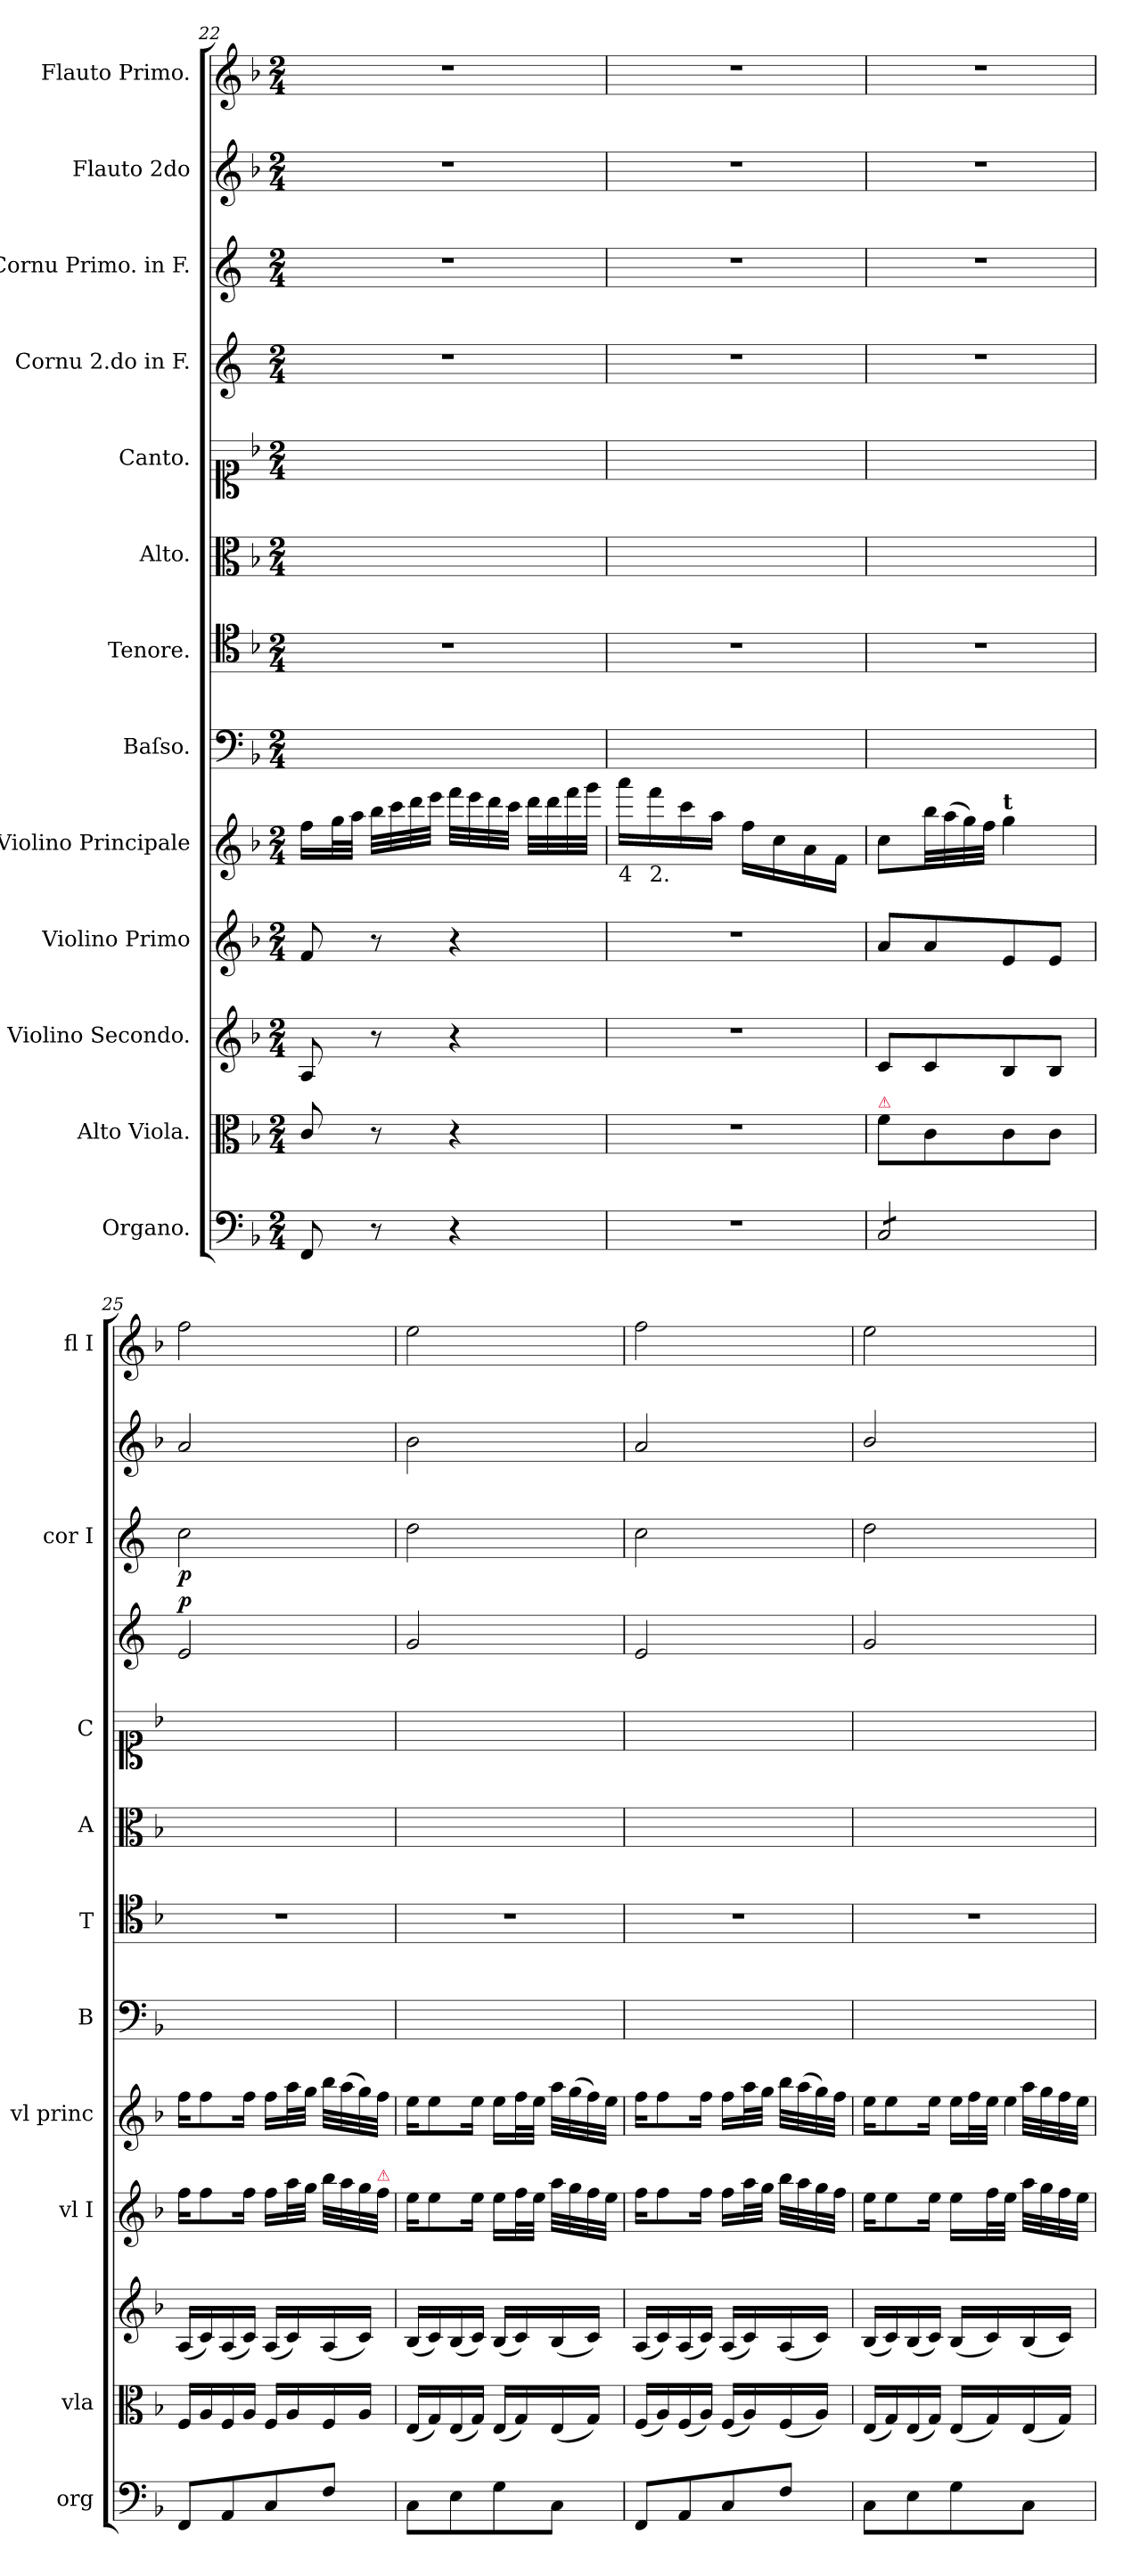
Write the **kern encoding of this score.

**kern	**kern	**kern	**kern	**kern	**dynam	**kern	**kern	**kern	**kern	**kern	**dynam	**kern	**dynam	**kern	**kern
*part13	*part12	*part11	*part10	*part9	*part9	*part8	*part7	*part6	*part5	*part4	*part4	*part3	*part3	*part2	*part1
*staff13	*staff12	*staff11	*staff10	*staff9	*staff9	*staff8	*staff7	*staff6	*staff5	*staff4	*staff4	*staff3	*staff3	*staff2	*staff1
*I"Organo.	*I"Alto Viola.	*I"Violino Secondo.	*I"Violino Primo	*I"Violino Principale	*	*I"Baſso.	*I"Tenore.	*I"Alto.	*I"Canto.	*I"Cornu 2.do in F.	*	*I"Cornu Primo. in F.	*	*I"Flauto 2do	*I"Flauto Primo.
*I'org	*I'vla	*	*I'vl I	*I'vl princ	*	*I'B	*I'T	*I'A	*I'C	*	*	*I'cor I	*	*	*I'fl I
*clefF4	*clefC3	*clefG2	*clefG2	*clefG2	*	*clefF4	*clefC4	*clefC3	*clefC1	*clefG2	*	*clefG2	*	*clefG2	*clefG2
*	*	*	*	*	*	*	*	*	*	*ITrd4c7	*	*ITrd4c7	*	*	*
*k[b-]	*k[b-]	*k[b-]	*k[b-]	*k[b-]	*	*k[b-]	*k[b-]	*k[b-]	*k[b-]	*k[b-]	*	*k[b-]	*	*k[b-]	*k[b-]
*F:	*F:	*F:	*F:	*F:	*	*F:	*F:	*F:	*F:	*F:	*	*F:	*	*F:	*F:
*M2/4	*M2/4	*M2/4	*M2/4	*M2/4	*	*M2/4	*M2/4	*M2/4	*M2/4	*M2/4	*	*M2/4	*	*M2/4	*M2/4
=22	=22	=22	=22	=22	=22	=22	=22	=22	=22	=22	=22	=22	=22	=22	=22
8FF/	8c/	8A/	8f/	16ff\LL	.	2ryy	2r	2ryy	2ryy	2r	.	2r	.	2r	2r
.	.	.	.	32gg\L	.	.	.	.	.	.	.	.	.	.	.
.	.	.	.	32aa\JJJ	.	.	.	.	.	.	.	.	.	.	.
8r	8r	8r	8r	32bb-\LLL	.	.	.	.	.	.	.	.	.	.	.
.	.	.	.	32ccc\	.	.	.	.	.	.	.	.	.	.	.
.	.	.	.	32ddd\	.	.	.	.	.	.	.	.	.	.	.
.	.	.	.	32eee\JJJ	.	.	.	.	.	.	.	.	.	.	.
4r	4r	4r	4r	32fff\LLL	.	.	.	.	.	.	.	.	.	.	.
.	.	.	.	32eee\	.	.	.	.	.	.	.	.	.	.	.
.	.	.	.	32ddd\	.	.	.	.	.	.	.	.	.	.	.
.	.	.	.	32ccc\JJJ	.	.	.	.	.	.	.	.	.	.	.
.	.	.	.	32ddd\LLL	.	.	.	.	.	.	.	.	.	.	.
.	.	.	.	32ddd\	.	.	.	.	.	.	.	.	.	.	.
.	.	.	.	32fff\	.	.	.	.	.	.	.	.	.	.	.
.	.	.	.	32ggg\JJJ	.	.	.	.	.	.	.	.	.	.	.
=23	=23	=23	=23	=23	=23	=23	=23	=23	=23	=23	=23	=23	=23	=23	=23
!	!	!	!	!LO:TX:b:t=4	!	!	!	!	!	!	!	!	!	!	!
2r	2r	2r	2r	16aaa\LL	.	2ryy	2r	2ryy	2ryy	2r	.	2r	.	2r	2r
!	!	!	!	!LO:TX:b:t=2.	!	!	!	!	!	!	!	!	!	!	!
.	.	.	.	16fff\	.	.	.	.	.	.	.	.	.	.	.
.	.	.	.	16ccc\	.	.	.	.	.	.	.	.	.	.	.
.	.	.	.	16aa\JJ	.	.	.	.	.	.	.	.	.	.	.
.	.	.	.	16ff\LL	.	.	.	.	.	.	.	.	.	.	.
.	.	.	.	16cc\	.	.	.	.	.	.	.	.	.	.	.
.	.	.	.	16a\	.	.	.	.	.	.	.	.	.	.	.
.	.	.	.	16f\JJ	.	.	.	.	.	.	.	.	.	.	.
=24	=24	=24	=24	=24	=24	=24	=24	=24	=24	=24	=24	=24	=24	=24	=24
!	!LO:TX:a:color=crimson:t=⚠	!	!	!	!	!	!	!	!	!	!	!	!	!	!
*tremolo	*	*	*	*	*	*	*	*	*	*	*	*	*	*	*
8C/L	8f\L	8c/L	8a/L	8cc\L	.	2ryy	2r	2ryy	2ryy	2r	.	2r	.	2r	2r
8C/	8c\	8c/	8a/	32bb-\LL	.	.	.	.	.	.	.	.	.	.	.
.	.	.	.	(32aa\	.	.	.	.	.	.	.	.	.	.	.
.	.	.	.	32gg\)	.	.	.	.	.	.	.	.	.	.	.
.	.	.	.	32ff\JJJ	.	.	.	.	.	.	.	.	.	.	.
!	!	!	!	!LO:TX:a:B:t=t	!	!	!	!	!	!	!	!	!	!	!
8C/	8c\	8B-/	8e/	4gg\	.	.	.	.	.	.	.	.	.	.	.
8C/J	8c\J	8B-/J	8e/J	.	.	.	.	.	.	.	.	.	.	.	.
*Xtremolo	*	*	*	*	*	*	*	*	*	*	*	*	*	*	*
=25	=25	=25	=25	=25	=25	=25	=25	=25	=25	=25	=25	=25	=25	=25	=25
!	!	!	!	!	!	!	!	!	!	!	!LO:DY:a	!	!LO:DY:b	!	!
8FF/L	16F/LL	(16A/LL	16ff\KL	16ff\KL	p&colon;	2ryy	2r	2ryy	2ryy	2A/	p.	2f\	p.	2a/	2ff\
.	16A/	16c/)	8ff\	8ff\	.	.	.	.	.	.	.	.	.	.	.
8AA/	16F/	(16A/	.	.	.	.	.	.	.	.	.	.	.	.	.
.	16A/JJ	16c/JJ)	16ff\Jk	16ff\Jk	.	.	.	.	.	.	.	.	.	.	.
8C/	16F/LL	(16A/LL	16ff\LL	16ff\LL	.	.	.	.	.	.	.	.	.	.	.
.	16A/	16c/)	32aa\L	32aa\L	.	.	.	.	.	.	.	.	.	.	.
.	.	.	32gg\JJJ	32gg\JJJ	.	.	.	.	.	.	.	.	.	.	.
8F/J	16F/	(16A/	32bb-\LLL	32bb-\LLL	.	.	.	.	.	.	.	.	.	.	.
.	.	.	32aa\	(32aa\	.	.	.	.	.	.	.	.	.	.	.
.	16A/JJ	16c/JJ)	32gg\	32gg\)	.	.	.	.	.	.	.	.	.	.	.
!	!	!	!LO:TX:a:color=crimson:t=⚠	!	!	!	!	!	!	!	!	!	!	!	!
.	.	.	32ff\JJJ	32ff\JJJ	.	.	.	.	.	.	.	.	.	.	.
=26	=26	=26	=26	=26	=26	=26	=26	=26	=26	=26	=26	=26	=26	=26	=26
8C\L	(16E/LL	(16B-/LL	16ee\KL	16ee\KL	.	2ryy	2r	2ryy	2ryy	2c/	.	2g\	.	2b-\	2ee\
.	16G/)	16c/)	8ee\	8ee\	.	.	.	.	.	.	.	.	.	.	.
8E\	(16E/	(16B-/	.	.	.	.	.	.	.	.	.	.	.	.	.
.	16G/JJ)	16c/JJ)	16ee\Jk	16ee\Jk	.	.	.	.	.	.	.	.	.	.	.
8G\	(16E/LL	(16B-/LL	16ee\LL	16ee\LL	.	.	.	.	.	.	.	.	.	.	.
.	16G/)	16c/)	32ff\L	32ff\L	.	.	.	.	.	.	.	.	.	.	.
.	.	.	32ee\JJJ	32ee\JJJ	.	.	.	.	.	.	.	.	.	.	.
8C\J	(16E/	(16B-/	32aa\LLL	32aa\LLL	.	.	.	.	.	.	.	.	.	.	.
.	.	.	32gg\	(32gg\	.	.	.	.	.	.	.	.	.	.	.
.	16G/JJ)	16c/JJ)	32ff\	32ff\)	.	.	.	.	.	.	.	.	.	.	.
.	.	.	32ee\JJJ	32ee\JJJ	.	.	.	.	.	.	.	.	.	.	.
=27	=27	=27	=27	=27	=27	=27	=27	=27	=27	=27	=27	=27	=27	=27	=27
8FF/L	(16F/LL	(16A/LL	16ff\KL	16ff\KL	.	2ryy	2r	2ryy	2ryy	2A/	.	2f\	.	2a/	2ff\
.	16A/)	16c/)	8ff\	8ff\	.	.	.	.	.	.	.	.	.	.	.
8AA/	(16F/	(16A/	.	.	.	.	.	.	.	.	.	.	.	.	.
.	16A/JJ)	16c/JJ)	16ff\Jk	16ff\Jk	.	.	.	.	.	.	.	.	.	.	.
8C/	(16F/LL	(16A/LL	16ff\LL	16ff\LL	.	.	.	.	.	.	.	.	.	.	.
.	16A/)	16c/)	32aa\L	32aa\L	.	.	.	.	.	.	.	.	.	.	.
.	.	.	32gg\JJJ	32gg\JJJ	.	.	.	.	.	.	.	.	.	.	.
8F/J	(16F/	(16A/	32bb-\LLL	32bb-\LLL	.	.	.	.	.	.	.	.	.	.	.
.	.	.	32aa\	(32aa\	.	.	.	.	.	.	.	.	.	.	.
.	16A/JJ)	16c/JJ)	32gg\	32gg\)	.	.	.	.	.	.	.	.	.	.	.
.	.	.	32ff\JJJ	32ff\JJJ	.	.	.	.	.	.	.	.	.	.	.
=28	=28	=28	=28	=28	=28	=28	=28	=28	=28	=28	=28	=28	=28	=28	=28
8C\L	(16E/LL	(16B-/LL	16ee\KL	16ee\KL	.	2ryy	2r	2ryy	2ryy	2c/	.	2g\	.	2b-/	2ee\
.	16G/)	16c/)	8ee\	8ee\	.	.	.	.	.	.	.	.	.	.	.
8E\	(16E/	(16B-/	.	.	.	.	.	.	.	.	.	.	.	.	.
.	16G/JJ)	16c/JJ)	16ee\Jk	16ee\Jk	.	.	.	.	.	.	.	.	.	.	.
!	!	!	!	!LO:N:vis=16	!	!	!	!	!	!	!	!	!	!	!
8G\	(16E/LL	(16B-/LL	16ee\LL	32ee\LL	.	.	.	.	.	.	.	.	.	.	.
.	.	.	.	32ff\L	.	.	.	.	.	.	.	.	.	.	.
.	16G/)	16c/)	32ff\L	32ee\JJJ	.	.	.	.	.	.	.	.	.	.	.
!	!	!	!	!LO:N:vis=4	!	!	!	!	!	!	!	!	!	!	!
.	.	.	32ee\JJJ	32ee\	.	.	.	.	.	.	.	.	.	.	.
8C\J	(16E/	(16B-/	32aa\LLL	32aa\LLL	.	.	.	.	.	.	.	.	.	.	.
.	.	.	32gg\	32gg\	.	.	.	.	.	.	.	.	.	.	.
.	16G/JJ)	16c/JJ)	32ff\	32ff\	.	.	.	.	.	.	.	.	.	.	.
.	.	.	32ee\JJJ	32ee\JJJ	.	.	.	.	.	.	.	.	.	.	.
=	=	=	=	=	=	=	=	=	=	=	=	=	=	=	=
*-	*-	*-	*-	*-	*-	*-	*-	*-	*-	*-	*-	*-	*-	*-	*-
